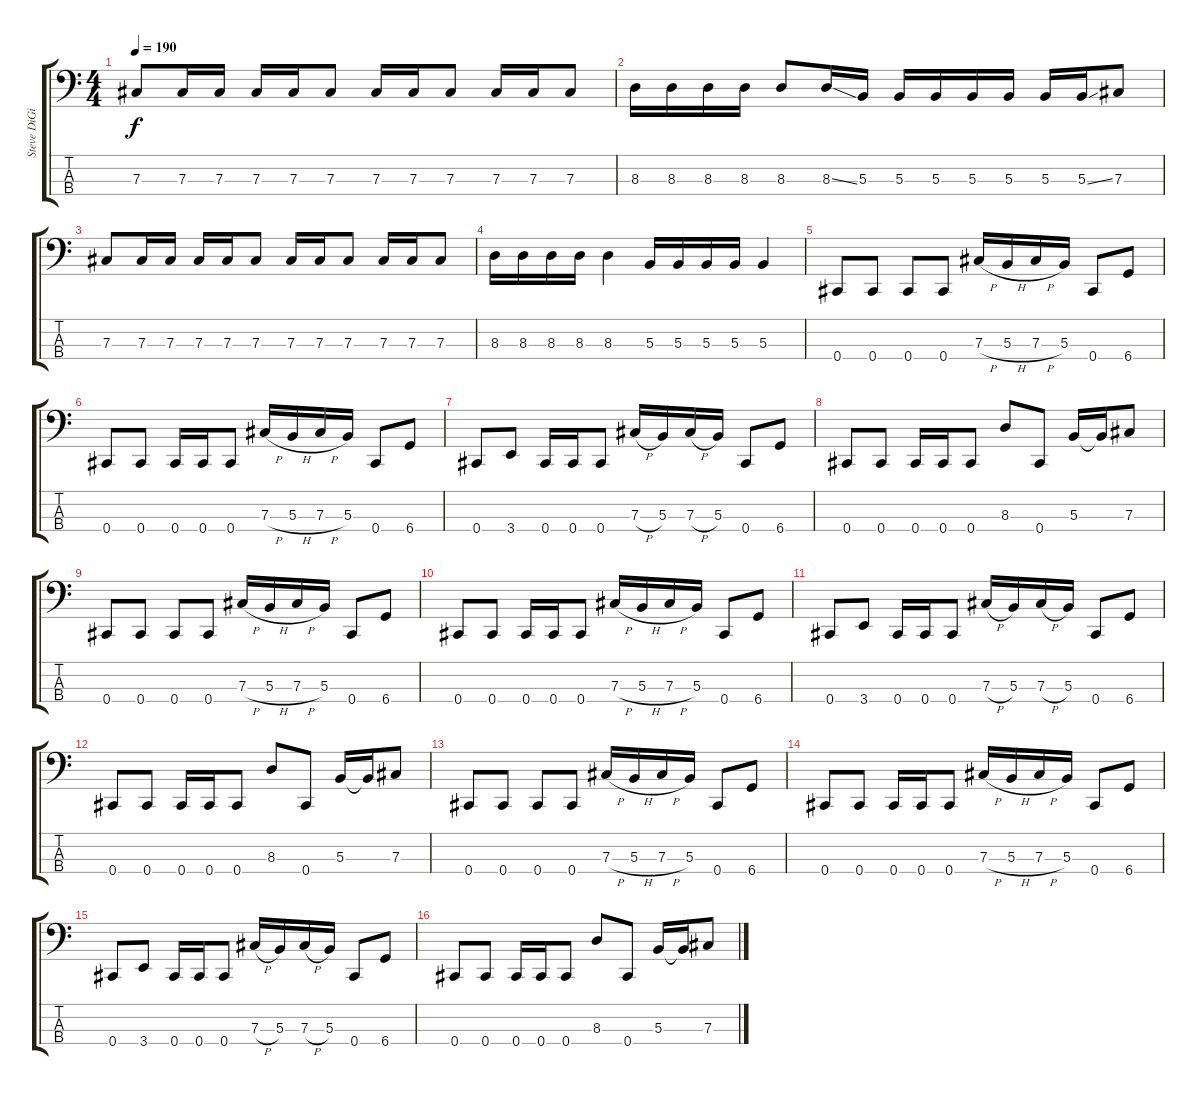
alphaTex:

\track ("Steve DiGiorgio" "Steve DiGi") {instrument electricbassfinger}
\staff {score tabs}
\tuning (E2 B1 Gb1 Db1) {hide}
\ts (4 4)
\tempo 190
\clef f4
\ks c
7.3.8{dy f} 7.3.16 7.3.16 7.3.16 7.3.16 7.3.8 7.3.16 7.3.16 7.3.8 7.3.16 7.3.16 7.3.8 |
8.3.16 8.3.16 8.3.16 8.3.16 8.3.8 8.3{ss}.16 5.3.16 5.3.16 5.3.16 5.3.16 5.3.16 5.3.16 5.3{ss}.16 7.3.8 |
7.3.8 7.3.16 7.3.16 7.3.16 7.3.16 7.3.8 7.3.16 7.3.16 7.3.8 7.3.16 7.3.16 7.3.8 |
8.3.16 8.3.16 8.3.16 8.3.16 8.3.4 5.3.16 5.3.16 5.3.16 5.3.16 5.3.4 |
0.4.8 0.4.8 0.4.8 0.4.8 7.3{h}.16 5.3{h}.16 7.3{h}.16 5.3.16 0.4.8 6.4.8 |
0.4.8 0.4.8 0.4.16 0.4.16 0.4.8 7.3{h}.16 5.3{h}.16 7.3{h}.16 5.3.16 0.4.8 6.4.8 |
0.4.8 3.4.8 0.4.16 0.4.16 0.4.8 7.3{h}.16 5.3.16 7.3{h}.16 5.3.16 0.4.8 6.4.8 |
0.4.8 0.4.8 0.4.16 0.4.16 0.4.8 8.3.8 0.4.8 5.3.16 5.3{t}.16 7.3.8 |
0.4.8 0.4.8 0.4.8 0.4.8 7.3{h}.16 5.3{h}.16 7.3{h}.16 5.3.16 0.4.8 6.4.8 |
0.4.8 0.4.8 0.4.16 0.4.16 0.4.8 7.3{h}.16 5.3{h}.16 7.3{h}.16 5.3.16 0.4.8 6.4.8 |
0.4.8 3.4.8 0.4.16 0.4.16 0.4.8 7.3{h}.16 5.3.16 7.3{h}.16 5.3.16 0.4.8 6.4.8 |
0.4.8 0.4.8 0.4.16 0.4.16 0.4.8 8.3.8 0.4.8 5.3.16 5.3{t}.16 7.3.8 |
0.4.8 0.4.8 0.4.8 0.4.8 7.3{h}.16 5.3{h}.16 7.3{h}.16 5.3.16 0.4.8 6.4.8 |
0.4.8 0.4.8 0.4.16 0.4.16 0.4.8 7.3{h}.16 5.3{h}.16 7.3{h}.16 5.3.16 0.4.8 6.4.8 |
0.4.8 3.4.8 0.4.16 0.4.16 0.4.8 7.3{h}.16 5.3.16 7.3{h}.16 5.3.16 0.4.8 6.4.8 |
0.4.8 0.4.8 0.4.16 0.4.16 0.4.8 8.3.8 0.4.8 5.3.16 5.3{t}.16 7.3.8
